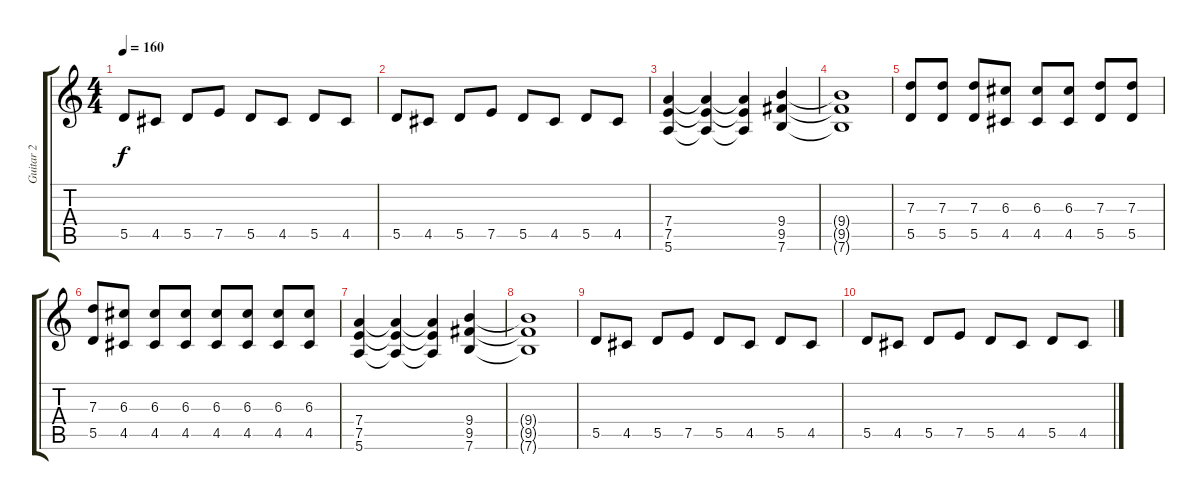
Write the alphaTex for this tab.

\track ("Guitar 2" "Guitar 2") {instrument overdrivenguitar}
\staff {score tabs}
\tuning (E4 B3 G3 D3 A2 E2) {hide}
\ts (4 4)
\tempo 160
\clef g2
\ks c
5.5.8{dy f instrument overdrivenguitar} 4.5.8 5.5.8 7.5.8 5.5.8 4.5.8 5.5.8 4.5.8 |
5.5.8 4.5.8 5.5.8 7.5.8 5.5.8 4.5.8 5.5.8 4.5.8 |
(7.4 7.5 5.6).4 (7.4{t} 7.5{t} 5.6{t}).4 (7.4{t} 7.5{t} 5.6{t}).4 (9.4 9.5 7.6).4 |
(9.4{t} 9.5{t} 7.6{t}).1 |
(7.3 5.5).8 (7.3 5.5).8 (7.3 5.5).8 (6.3 4.5).8 (6.3 4.5).8 (6.3 4.5).8 (7.3 5.5).8 (7.3 5.5).8 |
(7.3 5.5).8 (6.3 4.5).8 (6.3 4.5).8 (6.3 4.5).8 (6.3 4.5).8 (6.3 4.5).8 (6.3 4.5).8 (6.3 4.5).8 |
(7.4 7.5 5.6).4 (7.4{t} 7.5{t} 5.6{t}).4 (7.4{t} 7.5{t} 5.6{t}).4 (9.4 9.5 7.6).4 |
(9.4{t} 9.5{t} 7.6{t}).1 |
5.5.8 4.5.8 5.5.8 7.5.8 5.5.8 4.5.8 5.5.8 4.5.8 |
5.5.8 4.5.8 5.5.8 7.5.8 5.5.8 4.5.8 5.5.8 4.5.8
